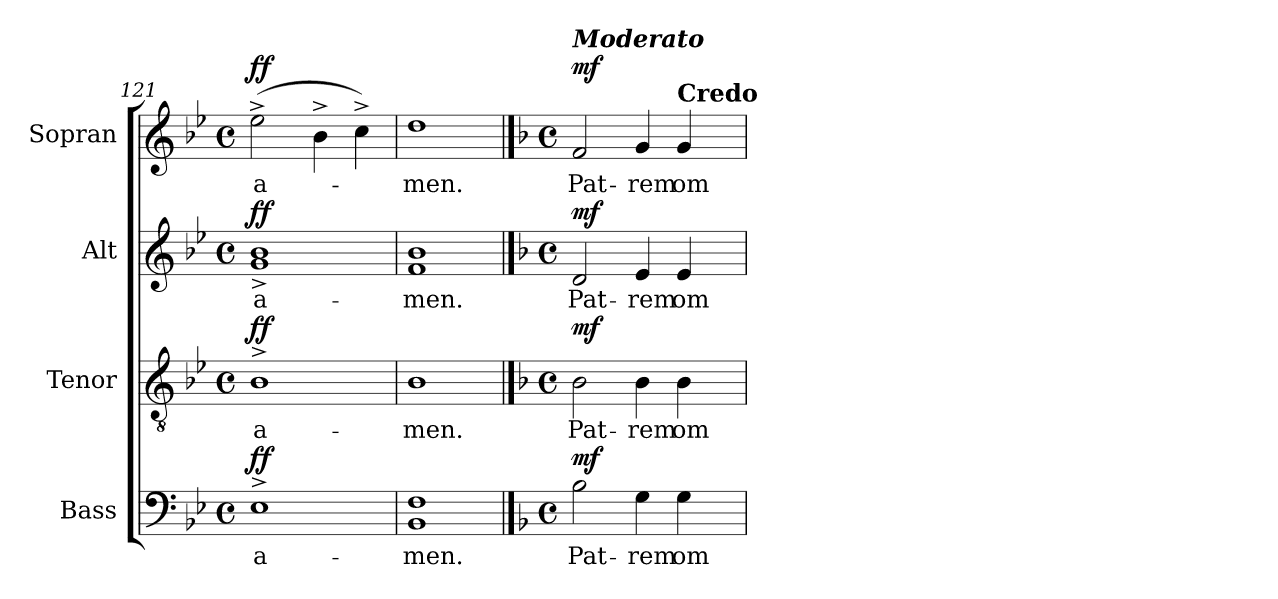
**kern	**text	**dynam	**kern	**text	**dynam	**kern	**text	**dynam	**kern	**text	**dynam
*part4	*part4	*part4	*part3	*part3	*part3	*part2	*part2	*part2	*part1	*part1	*part1
*staff4	*staff4	*staff4	*staff3	*staff3	*staff3	*staff2	*staff2	*staff2	*staff1	*staff1	*staff1
*I"Bass	*	*	*I"Tenor	*	*	*I"Alt	*	*	*I"Sopran	*	*
*I'B.	*	*	*I'T.	*	*	*I'A.	*	*	*I'S.	*	*
*clefF4	*	*	*clefGv2	*	*	*clefG2	*	*	*clefG2	*	*
*k[b-e-]	*	*	*k[b-e-]	*	*	*k[b-e-]	*	*	*k[b-e-]	*	*
*B-:	*	*	*B-:	*	*	*B-:	*	*	*B-:	*	*
*M4/4	*	*	*M4/4	*	*	*M4/4	*	*	*M4/4	*	*
*met(c)	*	*	*met(c)	*	*	*met(c)	*	*	*met(c)	*	*
=121	=121	=121	=121	=121	=121	=121	=121	=121	=121	=121	=121
!	!LO:LY:b	!LO:DY:a	!	!LO:LY:b	!LO:DY:a	!	!LO:LY:b	!LO:DY:a	!	!LO:LY:b	!LO:DY:a
1E-^>	a-	ff	1B-^>	a-	ff	1g^> 1b-^>	a-	ff	(>2ee-^>\	a-	ff
.	.	.	.	.	.	.	.	.	4b-^>\	.	.
.	.	.	.	.	.	.	.	.	4cc^>\)	.	.
=122	=122	=122	=122	=122	=122	=122	=122	=122	=122	=122	=122
!	!LO:LY:b	!	!	!LO:LY:b	!	!	!LO:LY:b	!	!	!LO:LY:b	!
1BB- 1F	-men.	.	1B-	-men.	.	1f 1b-	-men.	.	1dd	-men.	.
!!LO:LB:g=z
==123	==123	==123	==123	==123	==123	==123	==123	==123	==123	==123	==123
*k[b-]	*	*	*k[b-]	*	*	*k[b-]	*	*	*k[b-]	*	*
*F:	*	*	*F:	*	*	*F:	*	*	*F:	*	*
*M4/4	*	*	*M4/4	*	*	*M4/4	*	*	*M4/4	*	*
*met(c)	*	*	*met(c)	*	*	*met(c)	*	*	*met(c)	*	*
!	!	!	!	!	!	!	!	!	!LO:TX:a:Bi:t=Moderato	!	!
!	!LO:LY:b	!LO:DY:a	!	!LO:LY:b	!LO:DY:a	!	!LO:LY:b	!LO:DY:a	!	!LO:LY:b	!LO:DY:a
2B-\	Pat-	mf	2B-\	Pat-	mf	2d/	Pat-	mf	2f/	Pat-	mf
!	!LO:LY:b	!	!	!LO:LY:b	!	!	!LO:LY:b	!	!	!LO:LY:b	!
4G\	-rem	.	4B-\	-rem	.	4e/	-rem	.	4g/	-rem	.
!	!	!	!	!	!	!	!	!	!LO:TX:a:B:t=Credo	!	!
!	!LO:LY:b	!	!	!LO:LY:b	!	!	!LO:LY:b	!	!	!LO:LY:b	!
4G\	om-	.	4B-\	om-	.	4e/	om-	.	4g/	om-	.
=	=	=	=	=	=	=	=	=	=	=	=
*-	*-	*-	*-	*-	*-	*-	*-	*-	*-	*-	*-
